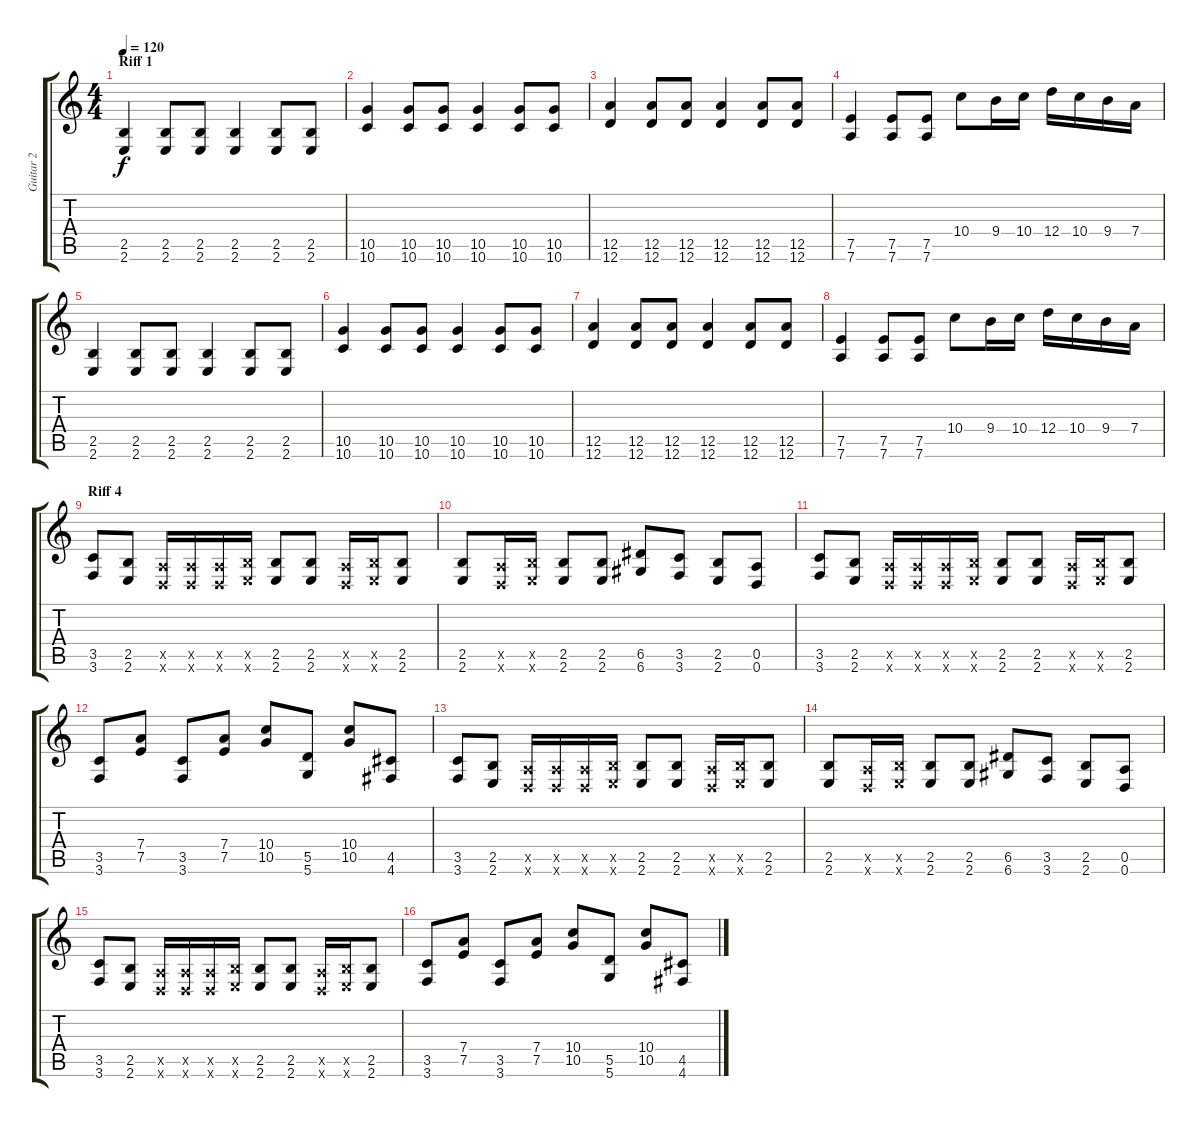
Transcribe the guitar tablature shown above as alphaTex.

\track ("Guitar 2" "Guitar 2") {instrument distortionguitar}
\staff {score tabs}
\tuning (E4 B3 G3 D3 A2 D2) {hide}
\ts (4 4)
\section ("" "Riff 1")
\tempo 120
\clef g2
\ks c
(2.5 2.6).4{dy f} (2.5 2.6).8 (2.5 2.6).8 (2.5 2.6).4 (2.5 2.6).8 (2.5 2.6).8 |
(10.5 10.6).4 (10.5 10.6).8 (10.5 10.6).8 (10.5 10.6).4 (10.5 10.6).8 (10.5 10.6).8 |
(12.5 12.6).4 (12.5 12.6).8 (12.5 12.6).8 (12.5 12.6).4 (12.5 12.6).8 (12.5 12.6).8 |
(7.5 7.6).4 (7.5 7.6).8 (7.5 7.6).8 10.4.8 9.4.16 10.4.16 12.4.16 10.4.16 9.4.16 7.4.16 |
(2.5 2.6).4 (2.5 2.6).8 (2.5 2.6).8 (2.5 2.6).4 (2.5 2.6).8 (2.5 2.6).8 |
(10.5 10.6).4 (10.5 10.6).8 (10.5 10.6).8 (10.5 10.6).4 (10.5 10.6).8 (10.5 10.6).8 |
(12.5 12.6).4 (12.5 12.6).8 (12.5 12.6).8 (12.5 12.6).4 (12.5 12.6).8 (12.5 12.6).8 |
(7.5 7.6).4 (7.5 7.6).8 (7.5 7.6).8 10.4.8 9.4.16 10.4.16 12.4.16 10.4.16 9.4.16 7.4.16 |
\section ("" "Riff 4")
(3.5 3.6).8 (2.5 2.6).8 (0.5{x} 0.6{x}).16 (0.5{x} 0.6{x}).16 (0.5{x} 0.6{x}).16 (2.5{x} 2.6{x}).16 (2.5 2.6).8 (2.5 2.6).8 (0.5{x} 0.6{x}).16 (2.5{x} 2.6{x}).16 (2.5 2.6).8 |
(2.5 2.6).8 (0.5{x} 0.6{x}).16 (2.5{x} 2.6{x}).16 (2.5 2.6).8 (2.5 2.6).8 (6.5 6.6).8 (3.5 3.6).8 (2.5 2.6).8 (0.5 0.6).8 |
(3.5 3.6).8 (2.5 2.6).8 (0.5{x} 0.6{x}).16 (0.5{x} 0.6{x}).16 (0.5{x} 0.6{x}).16 (2.5{x} 2.6{x}).16 (2.5 2.6).8 (2.5 2.6).8 (0.5{x} 0.6{x}).16 (2.5{x} 2.6{x}).16 (2.5 2.6).8 |
(3.5 3.6).8 (7.4 7.5).8 (3.5 3.6).8 (7.4 7.5).8 (10.4 10.5).8 (5.5 5.6).8 (10.4 10.5).8 (4.5 4.6).8 |
(3.5 3.6).8 (2.5 2.6).8 (0.5{x} 0.6{x}).16 (0.5{x} 0.6{x}).16 (0.5{x} 0.6{x}).16 (2.5{x} 2.6{x}).16 (2.5 2.6).8 (2.5 2.6).8 (0.5{x} 0.6{x}).16 (2.5{x} 2.6{x}).16 (2.5 2.6).8 |
(2.5 2.6).8 (0.5{x} 0.6{x}).16 (2.5{x} 2.6{x}).16 (2.5 2.6).8 (2.5 2.6).8 (6.5 6.6).8 (3.5 3.6).8 (2.5 2.6).8 (0.5 0.6).8 |
(3.5 3.6).8 (2.5 2.6).8 (0.5{x} 0.6{x}).16 (0.5{x} 0.6{x}).16 (0.5{x} 0.6{x}).16 (2.5{x} 2.6{x}).16 (2.5 2.6).8 (2.5 2.6).8 (0.5{x} 0.6{x}).16 (2.5{x} 2.6{x}).16 (2.5 2.6).8 |
(3.5 3.6).8 (7.4 7.5).8 (3.5 3.6).8 (7.4 7.5).8 (10.4 10.5).8 (5.5 5.6).8 (10.4 10.5).8 (4.5 4.6).8
